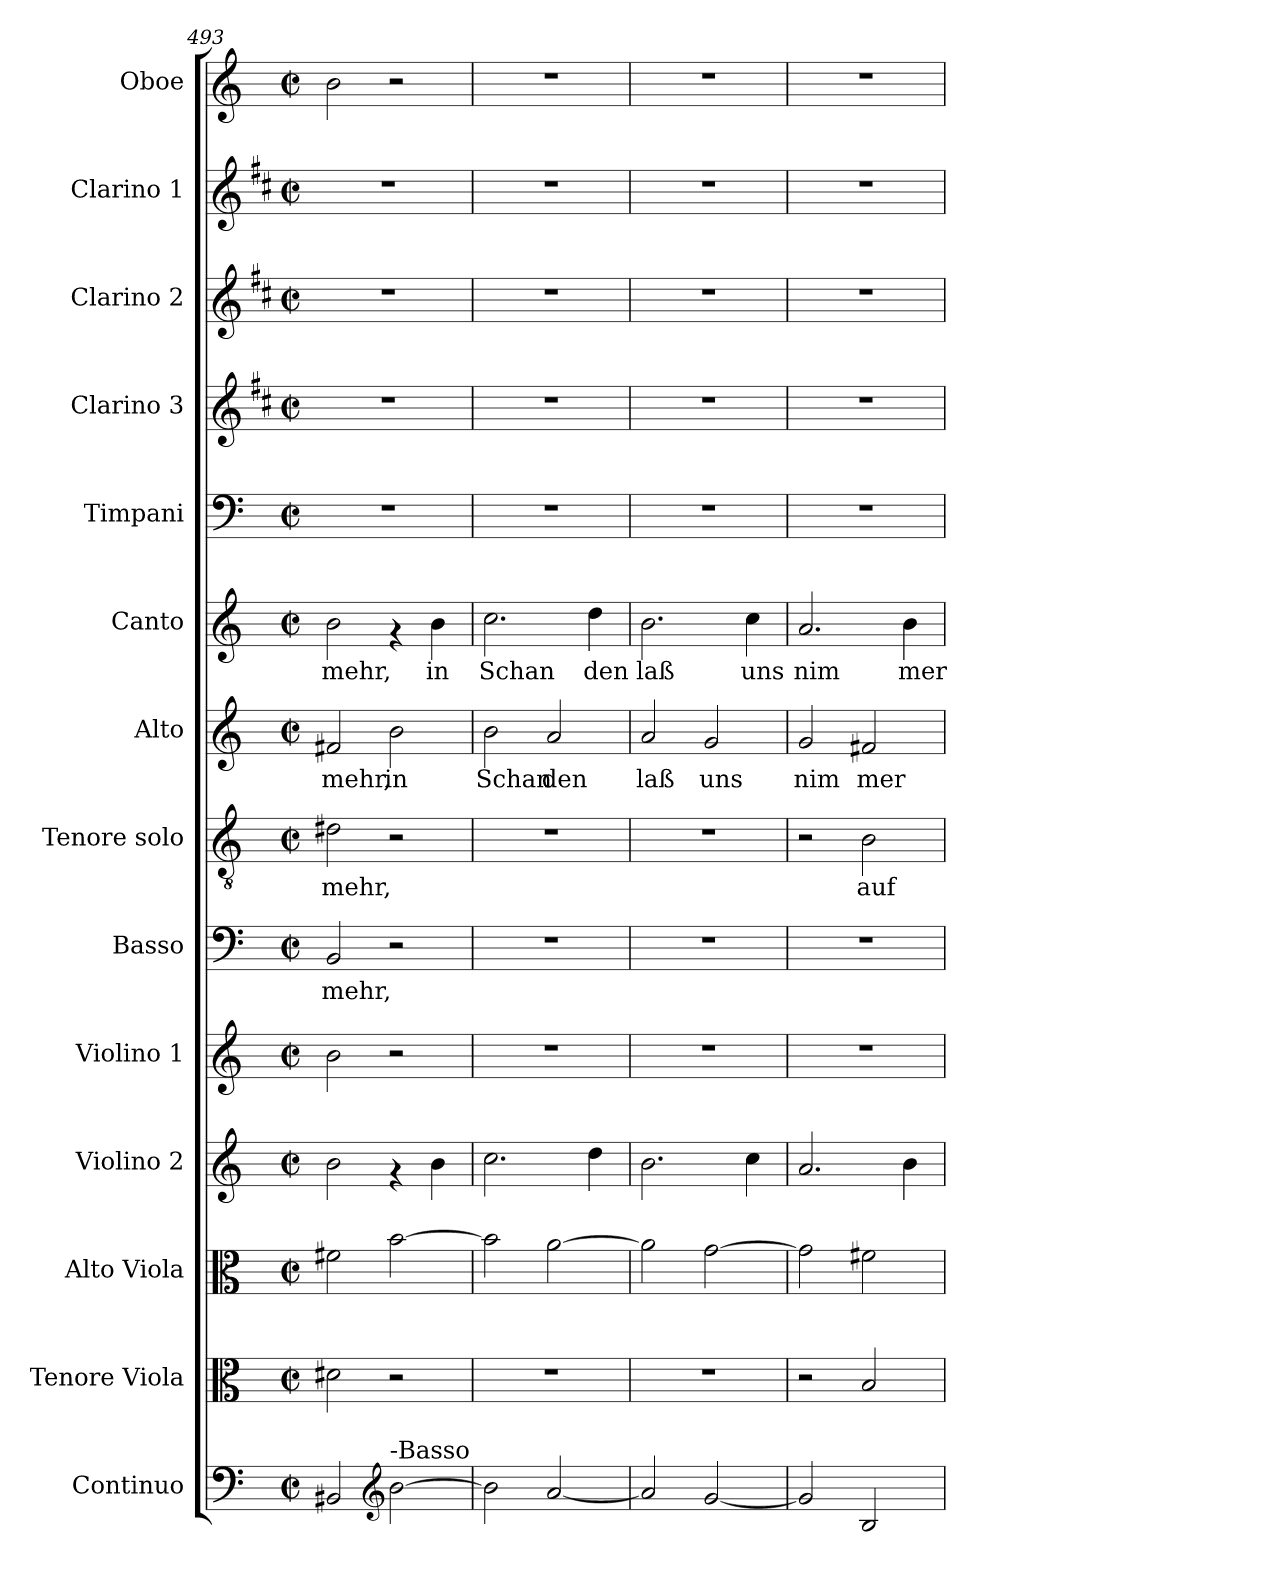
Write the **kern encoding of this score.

**kern	**kern	**kern	**kern	**kern	**kern	**text	**kern	**text	**kern	**text	**kern	**text	**kern	**kern	**kern	**kern	**kern
*part14	*part13	*part12	*part11	*part10	*part9	*part9	*part8	*part8	*part7	*part7	*part6	*part6	*part5	*part4	*part3	*part2	*part1
*staff14	*staff13	*staff12	*staff11	*staff10	*staff9	*staff9	*staff8	*staff8	*staff7	*staff7	*staff6	*staff6	*staff5	*staff4	*staff3	*staff2	*staff1
*I"Continuo	*I"Tenore Viola	*I"Alto Viola	*I"Violino 2	*I"Violino 1	*I"Basso	*	*I"Tenore solo	*	*I"Alto	*	*I"Canto	*	*I"Timpani	*I"Clarino 3	*I"Clarino 2	*I"Clarino 1	*I"Oboe
*I'Continuo	*I'Tenore Viola	*I'Alto Viola	*I'Violino 2	*I'Violino 1	*I'Basso	*	*I'Tenore	*	*I'Alto	*	*I'Canto	*	*I'Timpani	*I'Clarino 3	*I'Clarino 2	*I'Clarino 1	*I'Oboe
*clefF4	*clefC3	*clefC3	*clefG2	*clefG2	*clefF4	*	*clefGv2	*	*clefG2	*	*clefG2	*	*clefF4	*clefG2	*clefG2	*clefG2	*clefG2
*	*	*	*	*	*	*	*	*	*	*	*	*	*	*ITrd1c2	*ITrd1c2	*ITrd1c2	*
*k[]	*k[]	*k[]	*k[]	*k[]	*k[]	*	*k[]	*	*k[]	*	*k[]	*	*k[]	*k[]	*k[]	*k[]	*k[]
*C:	*C:	*C:	*C:	*C:	*C:	*	*C:	*	*C:	*	*C:	*	*C:	*C:	*C:	*C:	*C:
*M2/2	*M2/2	*M2/2	*M2/2	*M2/2	*M2/2	*	*M2/2	*	*M2/2	*	*M2/2	*	*M2/2	*M2/2	*M2/2	*M2/2	*M2/2
*met(c|)	*met(c|)	*met(c|)	*met(c|)	*met(c|)	*met(c|)	*	*met(c|)	*	*met(c|)	*	*met(c|)	*	*met(c|)	*met(c|)	*met(c|)	*met(c|)	*met(c|)
=493	=493	=493	=493	=493	=493	=493	=493	=493	=493	=493	=493	=493	=493	=493	=493	=493	=493
!	!	!	!	!	!	!LO:LY:b:cj	!	!LO:LY:b	!	!LO:LY:b:cj	!	!LO:LY:b:cj	!	!	!	!	!
2BB#/	2d#X\	2f#X\	2b\	2b\	2BB/	mehr,	2d#X\	mehr,	2f#X/	mehr,	2b\	mehr,	1r	1r	1r	1r	2b\
*clefG2	*	*	*	*	*	*	*	*	*	*	*	*	*	*	*	*	*
!LO:TX:a:t=-Basso	!	!	!	!	!	!	!	!	!	!	!	!	!	!	!	!	!
!	!	!	!	!	!	!	!	!	!	!LO:LY:b:cj	!	!	!	!	!	!	!
[>2b\	2r	[>2b\	4rf	2r	2r	.	2r	.	2b\	in	4rf	.	.	.	.	.	2r
!	!	!	!	!	!	!	!	!	!	!	!	!LO:LY:b:cj	!	!	!	!	!
.	.	.	4b\	.	.	.	.	.	.	.	4b\	in	.	.	.	.	.
=494	=494	=494	=494	=494	=494	=494	=494	=494	=494	=494	=494	=494	=494	=494	=494	=494	=494
!	!	!	!	!	!	!	!	!	!	!LO:LY:b:cj	!	!LO:LY:b:cj	!	!	!	!	!
2b\]	1r	2b\]	2.cc\	1r	1r	.	1r	.	2b\	Schan	2.cc\	Schan	1r	1r	1r	1r	1r
!	!	!	!	!	!	!	!	!	!	!LO:LY:b:cj	!	!	!	!	!	!	!
[<2a/	.	[>2a\	.	.	.	.	.	.	2a/	den	.	.	.	.	.	.	.
!	!	!	!	!	!	!	!	!	!	!	!	!LO:LY:b:cj	!	!	!	!	!
.	.	.	4dd\	.	.	.	.	.	.	.	4dd\	den	.	.	.	.	.
=495	=495	=495	=495	=495	=495	=495	=495	=495	=495	=495	=495	=495	=495	=495	=495	=495	=495
!	!	!	!	!	!	!	!	!	!	!LO:LY:b:cj	!	!LO:LY:b:cj	!	!	!	!	!
2a/]	1r	2a\]	2.b\	1r	1r	.	1r	.	2a/	laß	2.b\	laß	1r	1r	1r	1r	1r
!	!	!	!	!	!	!	!	!	!	!LO:LY:b:cj	!	!	!	!	!	!	!
[<2g/	.	[>2g\	.	.	.	.	.	.	2g/	uns	.	.	.	.	.	.	.
!	!	!	!	!	!	!	!	!	!	!	!	!LO:LY:b:cj	!	!	!	!	!
.	.	.	4cc\	.	.	.	.	.	.	.	4cc\	uns	.	.	.	.	.
=496	=496	=496	=496	=496	=496	=496	=496	=496	=496	=496	=496	=496	=496	=496	=496	=496	=496
!	!	!	!	!	!	!	!	!	!	!LO:LY:b:cj	!	!LO:LY:b:cj	!	!	!	!	!
2g/]	2r	2g\]	2.a/	1r	1r	.	2r	.	2g/	nim	2.a/	nim	1r	1r	1r	1r	1r
!	!	!	!	!	!	!	!	!LO:LY:b	!	!LO:LY:b:cj	!	!	!	!	!	!	!
2B/	2B/	2f#X\	.	.	.	.	2B\	auf	2f#X/	mer	.	.	.	.	.	.	.
!	!	!	!	!	!	!	!	!	!	!	!	!LO:LY:b:cj	!	!	!	!	!
.	.	.	4b\	.	.	.	.	.	.	.	4b\	mer	.	.	.	.	.
=	=	=	=	=	=	=	=	=	=	=	=	=	=	=	=	=	=
*-	*-	*-	*-	*-	*-	*-	*-	*-	*-	*-	*-	*-	*-	*-	*-	*-	*-
